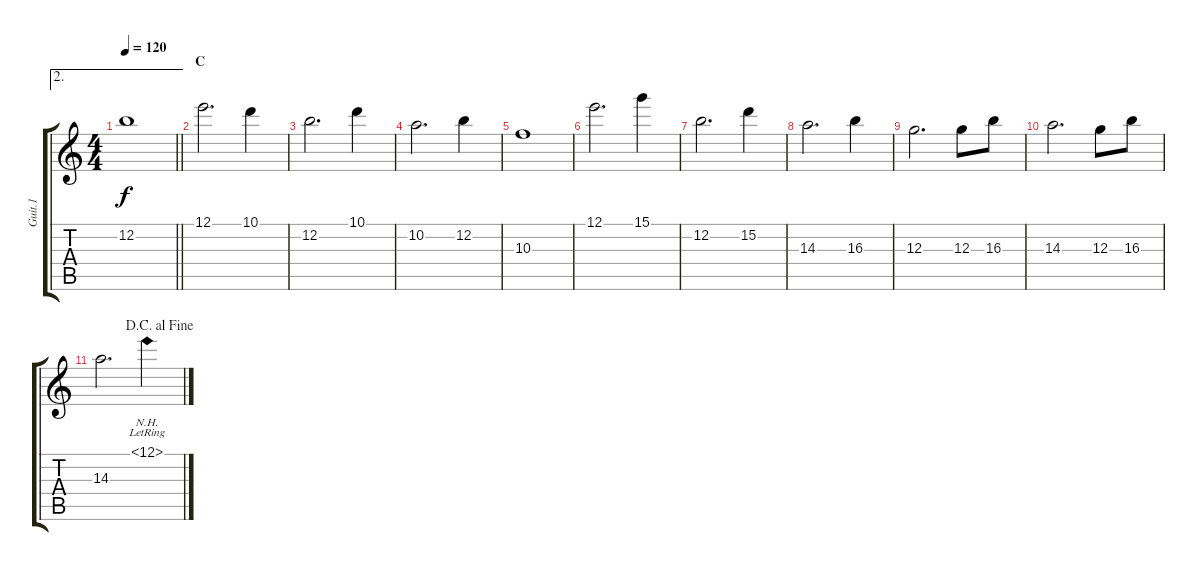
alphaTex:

\track ("Guit.1" "Guit.1") {instrument acousticguitarsteel}
\staff {score tabs}
\tuning (E4 B3 G3 D3 A2 E2) {hide}
\ae 2
\ts (4 4)
\tempo 120
\clef g2
\barLineRight lightlight
\ks c
12.2.1{dy f} |
\section ("" "C")
12.1.2{d} 10.1.4 |
12.2.2{d} 10.1.4 |
10.2.2{d} 12.2.4 |
10.3.1 |
12.1.2{d} 15.1.4 |
12.2.2{d} 15.2.4 |
14.3.2{d} 16.3.4 |
12.3.2{d} 12.3.8 16.3.8 |
14.3.2{d} 12.3.8 16.3.8 |
\jump dacapoalfine
14.3.2{d} 12.1{nh lr}.4
